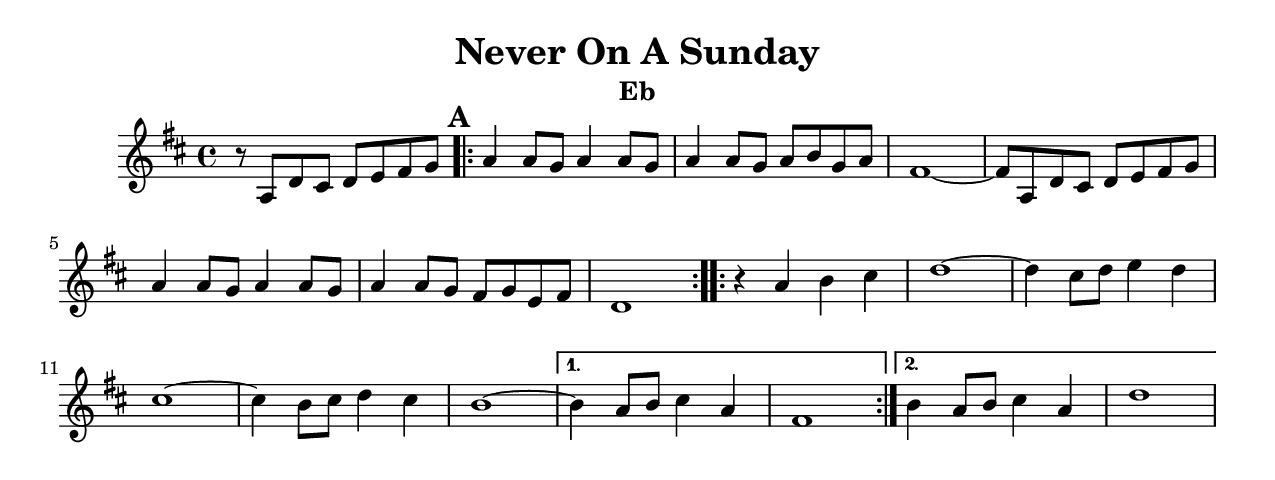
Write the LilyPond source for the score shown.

\version "2.18.0"
\include "english.ly"
\pointAndClickOff
\paper{
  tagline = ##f
  print-all-headers = ##t
  #(set-paper-size "letter")
}
date = #(strftime "%d-%m-%Y" (localtime (current-time)))

%\markup{ \italic{ " Updated " \date  }  }

%\markup{ Got something to say? }

global = {
  \clef treble
  \key f \major
  \time 4/4
  \set Score.markFormatter = #format-mark-box-alphabet
}

%#################################### Melody ########################
melody = \relative c {
  \global
  \partial 4*4 r8 c f e f g a bf|
  %lead in notes

  \repeat volta 2{
    \mark \default
    c4 c8 bf c4 c8 bf
    c4 c8 bf c d bf c|
    a1~

    a8 c, f e f g a bf|
    c4 c8 bf c4 c8 bf
    c4 c8 bf a bf g a|
    f1


  }
  %\alternative { { }{ } }

  \repeat volta 2{
    r4 c' d e
    f1~
    f4 e8 f g4 f|
    e1~
    e4 d8 e f4 e|
    d1~


  }
  \alternative {
    {
      d4 c8 d e4 c
      a1
    }

    {
      d4 c8 d e4 c
      f1
    }
  }

}
%################################# Lyrics #####################
%\addlyrics{  }
%################################# Chords #######################
harmonies = \chordmode {

}

\score {\transpose c a
  <<
    \new ChordNames {
      \set chordChanges = ##f
      \harmonies
    }
    \new Staff
    \melody
  >>
  \header{
    title= "Never On A Sunday"
    subtitle=""
    composer= ""
    instrument = "Eb"
    arranger= ""
  }
  \layout{indent = 1.0\cm}
  \midi {
    \tempo 4 = 120

    % \midi { }
  }
}
%{
% more verses:
\markup{}
\markup {
  \fill-line {
    \hspace #0.1 % distance from left margin
    \column {
      \line { "1."
	\column {
	  ""
	}
      }
      \hspace #0.2 % vertical distance between verses
      \line { "2."
	\column {
	 ""
	}
      }
    }
    \hspace #0.1  % horiz. distance between columns
    \column {
      \line { "3."
	\column {
	  ""
	}
      }
      \hspace #0.2 % distance between verses
      \line { "4."
	\column {
	 ""
	}
      }
    }
    \hspace #0.1 % distance to right margin
  }
}

%}
